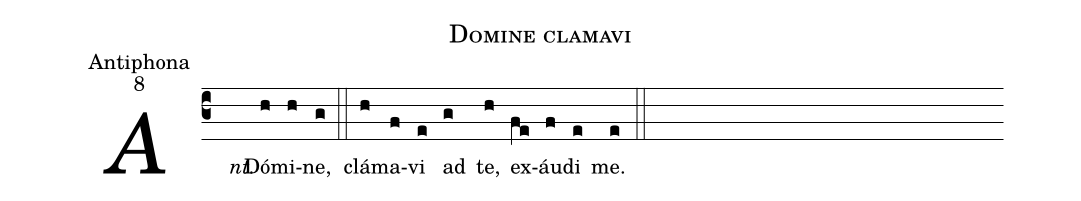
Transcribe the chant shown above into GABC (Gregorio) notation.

name:Domine clamavi;
office-part:Antiphona;
mode:8;
%%
(c3) <i>Ant.</i>() Dó(h)mi(h)ne,(g) (::)
clá(h)ma(f)vi(e) ad(g) te,(h) ex(fe)áu(f)di(e) me.(e) (::)
